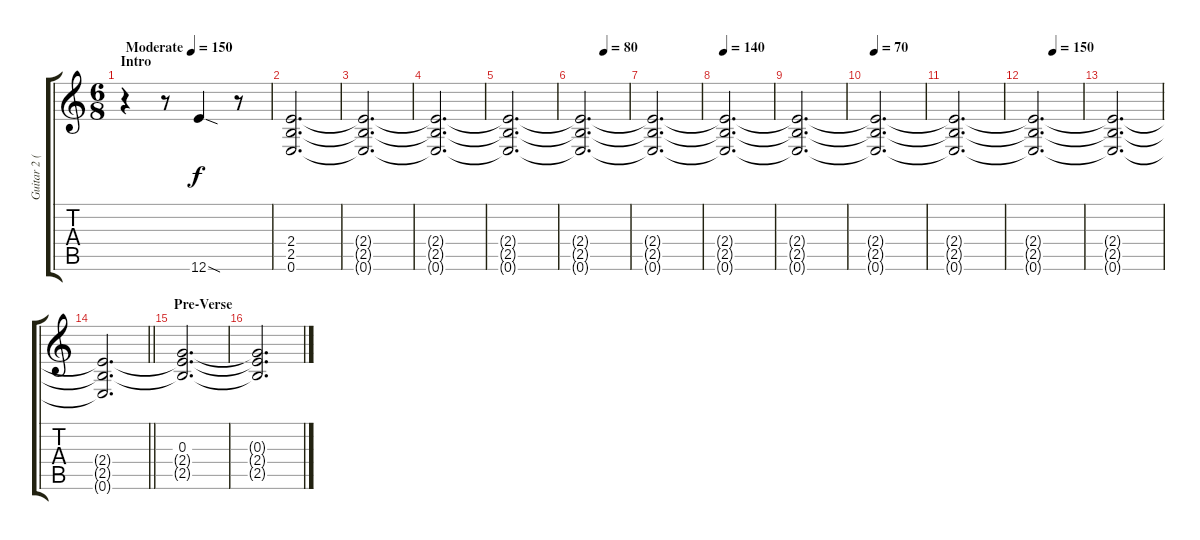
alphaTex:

\track ("Guitar 2 (Murray)" "Guitar 2 (") {instrument distortionguitar}
\staff {score tabs}
\tuning (E4 B3 G3 D3 A2 E2) {hide}
\ts (6 8)
\section ("" "Intro")
\tempo (150 "Moderate")
\clef g2
\ks c
r.4{dy f instrument distortionguitar} r.8 12.6{sod}.4 r.8 |
(2.4 2.5 0.6).2{d} |
(2.4{t} 2.5{t} 0.6{t}).2{d} |
(2.4{t} 2.5{t} 0.6{t}).2{d} |
(2.4{t} 2.5{t} 0.6{t}).2{d} |
\tempo (80 0.5)
(2.4{t} 2.5{t} 0.6{t}).2{d} |
(2.4{t} 2.5{t} 0.6{t}).2{d} |
\tempo 140
(2.4{t} 2.5{t} 0.6{t}).2{d} |
(2.4{t} 2.5{t} 0.6{t}).2{d} |
\tempo 70
(2.4{t} 2.5{t} 0.6{t}).2{d} |
(2.4{t} 2.5{t} 0.6{t}).2{d} |
\tempo (150 0.4166666666666667)
(2.4{t} 2.5{t} 0.6{t}).2{d} |
(2.4{t} 2.5{t} 0.6{t}).2{d} |
\barLineRight lightlight
(2.4{t} 2.5{t} 0.6{t}).2{d} |
\section ("" "Pre-Verse")
(0.3 2.4{t} 2.5{t}).2{d volume 0} |
(0.3{t} 2.4{t} 2.5{t}).2{d}
